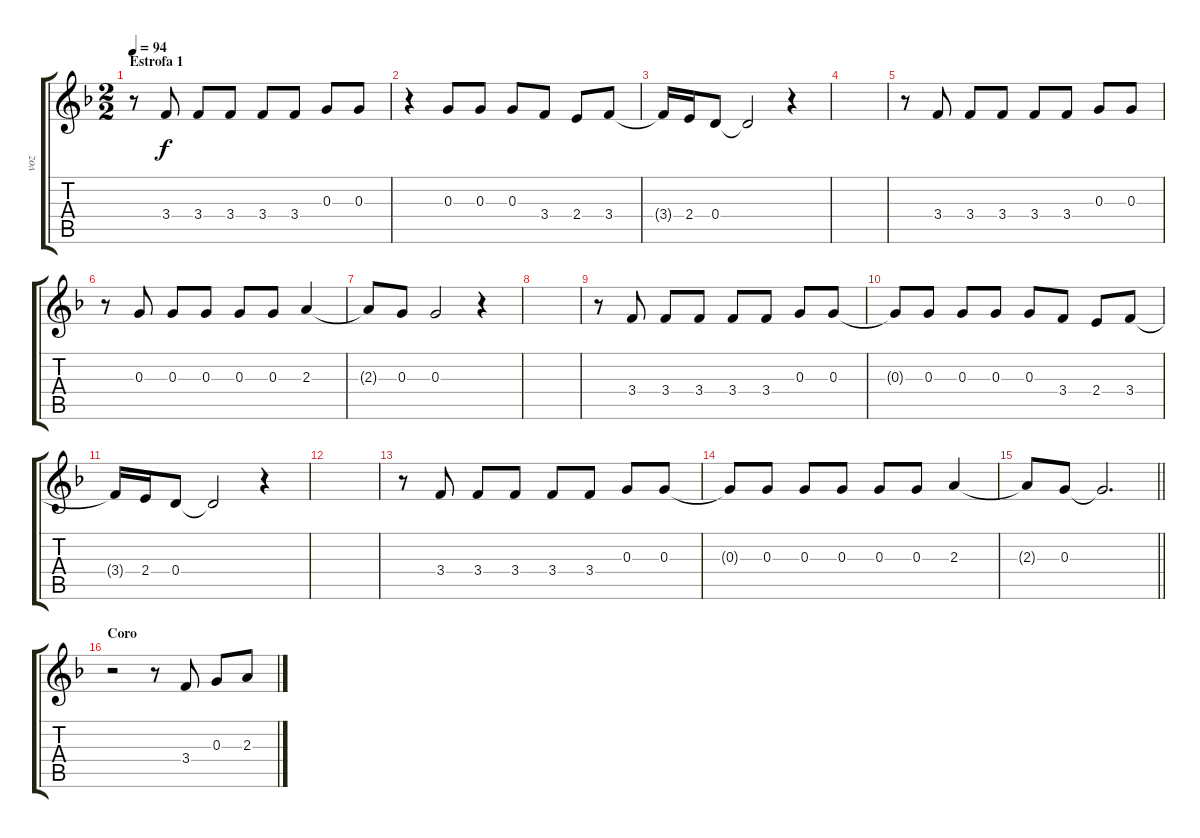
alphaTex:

\track ("voz" "voz") {instrument contrabass}
\staff {score tabs}
\tuning (E4 B3 G3 D3 A2 E2) {hide}
\ts (2 2)
\section ("" "Estrofa 1")
\tempo 94
\clef g2
\ks f
r.8{dy f} 3.4.8 3.4.8 3.4.8 3.4.8 3.4.8 0.3.8 0.3.8 |
r.4 0.3.8 0.3.8 0.3.8 3.4.8 2.4.8 3.4.8 |
3.4{t}.16 2.4.16 0.4.8 0.4{t}.2 r.4 |
|
r.8 3.4.8 3.4.8 3.4.8 3.4.8 3.4.8 0.3.8 0.3.8 |
r.8 0.3.8 0.3.8 0.3.8 0.3.8 0.3.8 2.3.4 |
2.3{t}.8 0.3.8 0.3.2 r.4 |
|
r.8 3.4.8 3.4.8 3.4.8 3.4.8 3.4.8 0.3.8 0.3.8 |
0.3{t}.8 0.3.8 0.3.8 0.3.8 0.3.8 3.4.8 2.4.8 3.4.8 |
3.4{t}.16 2.4.16 0.4.8 0.4{t}.2 r.4 |
|
r.8 3.4.8 3.4.8 3.4.8 3.4.8 3.4.8 0.3.8 0.3.8 |
0.3{t}.8 0.3.8 0.3.8 0.3.8 0.3.8 0.3.8 2.3.4 |
\barLineRight lightlight
2.3{t}.8 0.3.8 0.3{t}.2{d} |
\section ("" "Coro")
r.2 r.8 3.4.8 0.3.8 2.3.8
